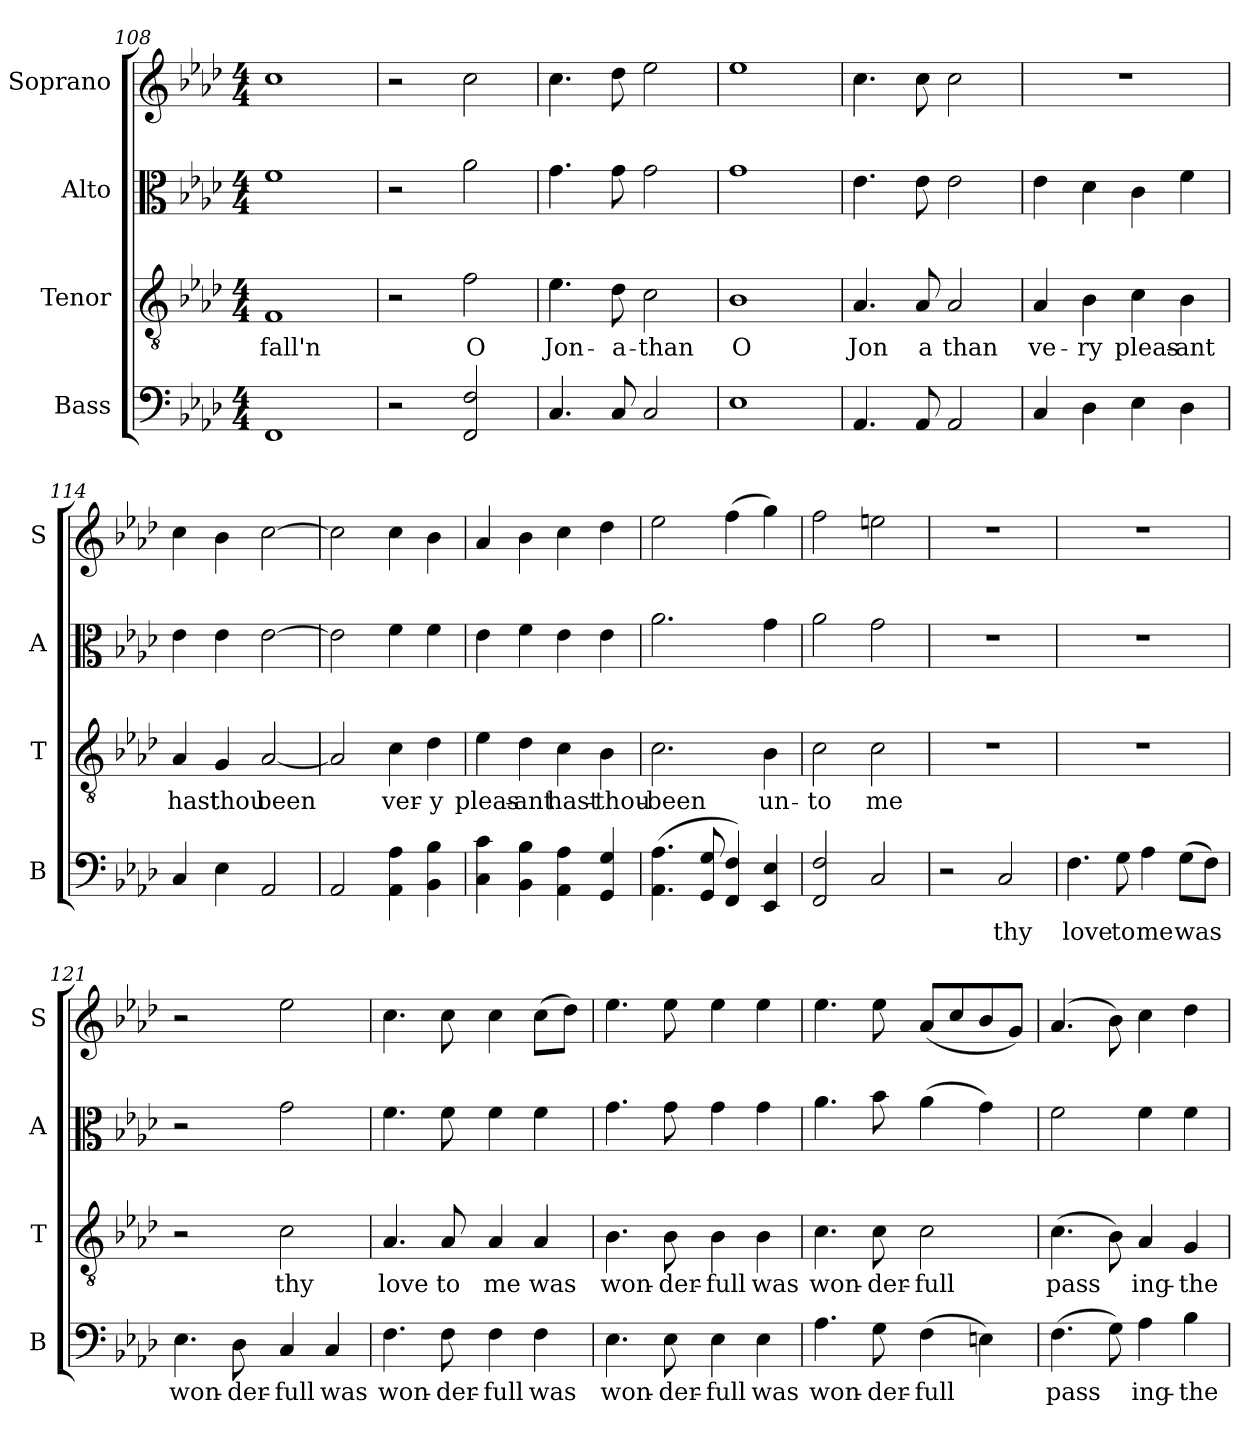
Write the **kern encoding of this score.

**kern	**text	**kern	**text	**kern	**kern
*part4	*part4	*part3	*part3	*part2	*part1
*staff4	*staff4	*staff3	*staff3	*staff2	*staff1
*I"Bass	*	*I"Tenor	*	*I"Alto	*I"Soprano
*I'B	*	*I'T	*	*I'A	*I'S
*clefF4	*	*clefGv2	*	*clefC3	*clefG2
*k[b-e-a-d-]	*	*k[b-e-a-d-]	*	*k[b-e-a-d-]	*k[b-e-a-d-]
*A-:	*	*A-:	*	*A-:	*A-:
*M4/4	*	*M4/4	*	*M4/4	*M4/4
=108	=108	=108	=108	=108	=108
1FF	.	1F	fall'n	1f	1cc
=109	=109	=109	=109	=109	=109
2r	.	2r	.	2r	2r
2FF/ 2F/	.	2f\	O	2a-\	2cc\
=110	=110	=110	=110	=110	=110
4.C/	.	4.e-\	Jon-	4.g\	4.cc\
8C/	.	8d-\	-a-	8g\	8dd-\
2C/	.	2c\	-than	2g\	2ee-\
=111	=111	=111	=111	=111	=111
1E-	.	1B-	O	1g	1ee-
=112	=112	=112	=112	=112	=112
4.AA-/	.	4.A-/	Jon	4.e-\	4.cc\
8AA-/	.	8A-/	a	8e-\	8cc\
2AA-/	.	2A-/	than	2e-\	2cc\
=113	=113	=113	=113	=113	=113
4C/	.	4A-/	ve-	4e-\	1r
4D-\	.	4B-\	-ry	4d-\	.
4E-\	.	4c\	pleas-	4c\	.
4D-\	.	4B-\	-ant	4f\	.
!!LO:LB:g=z
=114	=114	=114	=114	=114	=114
4C/	.	4A-/	hast	4e-\	4cc\
4E-\	.	4G/	thou	4e-\	4b-\
2AA-/	.	[2A-/	been	[2e-\	[2cc\
=115	=115	=115	=115	=115	=115
2AA-/	.	2A-/]	.	2e-\]	2cc\]
4AA-\ 4A-\	.	4c\	ver-	4f\	4cc\
4BB-\ 4B-\	.	4d-\	-y	4f\	4b-\
=116	=116	=116	=116	=116	=116
4C\ 4c\	.	4e-\	pleas-	4e-\	4a-/
4BB-\ 4B-\	.	4d-\	-ant	4f\	4b-\
4AA-\ 4A-\	.	4c\	hast-	4e-\	4cc\
4GG/ 4G/	.	4B-\	-thou-	4e-\	4dd-\
=117	=117	=117	=117	=117	=117
(4.AA-\ 4.A-\	.	2.c\	-been	2.a-\	2ee-\
8GG/ 8G/	.	.	.	.	.
4FF/ 4F/)	.	.	.	.	(4ff\
4EE-/ 4E-/	.	4B-\	un-	4g\	4gg\)
=118	=118	=118	=118	=118	=118
2FF/ 2F/	.	2c\	-to	2a-\	2ff\
2C/	.	2c\	me	2g\	2een\
!!LO:PB:g=z
=119	=119	=119	=119	=119	=119
2r	.	1r	.	1r	1r
2C/	thy	.	.	.	.
!!LO:PB:g=z
=120	=120	=120	=120	=120	=120
4.F\	love	1r	.	1r	1r
8G\	to	.	.	.	.
4A-\	me	.	.	.	.
(8G\L	was	.	.	.	.
8F\J)	.	.	.	.	.
=121	=121	=121	=121	=121	=121
4.E-\	won-	2r	.	2r	2r
8D-\	-der-	.	.	.	.
4C/	-full	2c\	thy	2g\	2ee-\
4C/	was	.	.	.	.
=122	=122	=122	=122	=122	=122
4.F\	won-	4.A-/	love	4.f\	4.cc\
8F\	-der-	8A-/	to	8f\	8cc\
4F\	-full	4A-/	me	4f\	4cc\
4F\	was	4A-/	was	4f\	(8cc\L
.	.	.	.	.	8dd-\J)
=123	=123	=123	=123	=123	=123
4.E-\	won-	4.B-\	won-	4.g\	4.ee-\
8E-\	-der-	8B-\	-der-	8g\	8ee-\
4E-\	-full	4B-\	-full	4g\	4ee-\
4E-\	was	4B-\	was	4g\	4ee-\
!!LO:PB:g=z
=124	=124	=124	=124	=124	=124
4.A-\	won-	4.c\	won-	4.a-\	4.ee-\
8G\	-der-	8c\	-der-	8b-\	8ee-\
(4F\	-full	2c\	-full	(4a-\	(8a-/L
.	.	.	.	.	8cc/
4En\)	.	.	.	4g\)	8b-/
.	.	.	.	.	8g/J)
=125	=125	=125	=125	=125	=125
(4.F\	pass	(4.c\	pass	2f\	(4.a-/
8G\)	.	8B-\)	.	.	8b-\)
4A-\	ing-	4A-/	ing-	4f\	4cc\
4B-\	-the	4G/	-the-	4f\	4dd-\
=	=	=	=	=	=
*-	*-	*-	*-	*-	*-
